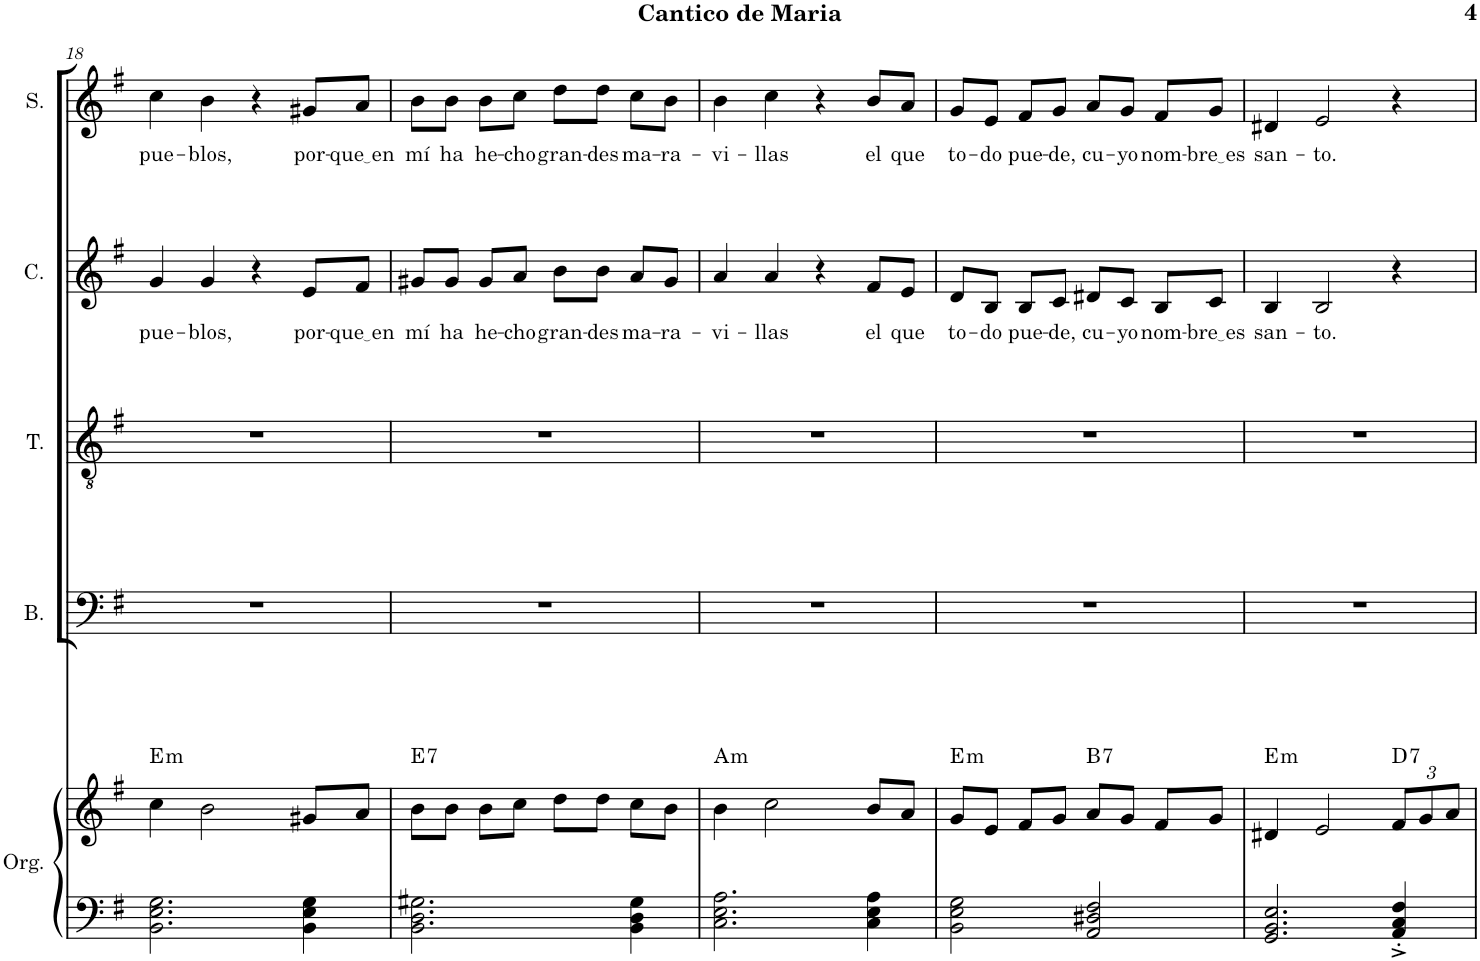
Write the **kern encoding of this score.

**kern	**kern	**harte	**kern	**kern	**kern	**text	**kern	**text
*part5	*part5	*part5	*part4	*part3	*part2	*part2	*part1	*part1
*staff6	*staff5	*	*staff4	*staff3	*staff2	*staff2	*staff1	*staff1
*I"Órgano	*	*	*I"Bajo	*I"Tenor	*I"Contralto	*	*I"Soprano	*
*	*	*	*I'B.	*I'T.	*I'C.	*	*I'S.	*
!!LO:PB:g=z
*clefF4	*clefG2	*	*clefF4	*clefGv2	*clefG2	*	*clefG2	*
*k[f#]	*k[f#]	*	*k[f#]	*k[f#]	*k[f#]	*	*k[f#]	*
*M4/4	*M4/4	*	*M4/4	*M4/4	*M4/4	*	*M4/4	*
=18	=18	=18	=18	=18	=18	=18	=18	=18
!	!	!LO:H:kt=m	!	!	!	!LO:LY:b	!	!LO:LY:b
2.BB\ 2.E\ 2.G\	4cc\	E:min	1r	1r	4g/	pue-	4cc\	pue-
!	!	!	!	!	!	!LO:LY:b	!	!LO:LY:b
.	2b\	.	.	.	4g/	-blos,	4b\	-blos,
.	.	.	.	.	4r	.	4r	.
!	!	!	!	!	!	!LO:LY:b	!	!LO:LY:b
4BB\ 4E\ 4G\	8g#X/L	.	.	.	8e/L	por-	8g#X/L	por-
!	!	!	!	!	!	!LO:LY:b	!	!LO:LY:b
.	8a/J	.	.	.	8f#/J	que en	8a/J	que en
=19	=19	=19	=19	=19	=19	=19	=19	=19
!	!	!LO:H:kt=7	!	!	!	!LO:LY:b	!	!LO:LY:b
2.BB\ 2.D\ 2.G#X\	8b\L	E:7	1r	1r	8g#X/L	mí	8b\L	mí
!	!	!	!	!	!	!LO:LY:b	!	!LO:LY:b
.	8b\J	.	.	.	8g#/J	ha	8b\J	ha
!	!	!	!	!	!	!LO:LY:b	!	!LO:LY:b
.	8b\L	.	.	.	8g#/L	he-	8b\L	he-
!	!	!	!	!	!	!LO:LY:b	!	!LO:LY:b
.	8cc\J	.	.	.	8a/J	-cho	8cc\J	-cho
!	!	!	!	!	!	!LO:LY:b	!	!LO:LY:b
.	8dd\L	.	.	.	8b\L	gran-	8dd\L	gran-
!	!	!	!	!	!	!LO:LY:b	!	!LO:LY:b
.	8dd\J	.	.	.	8b\J	-des	8dd\J	-des
!	!	!	!	!	!	!LO:LY:b	!	!LO:LY:b
4BB\ 4D\ 4G#\	8cc\L	.	.	.	8a/L	ma-	8cc\L	ma-
!	!	!	!	!	!	!LO:LY:b	!	!LO:LY:b
.	8b\J	.	.	.	8g#/J	-ra-	8b\J	-ra-
=20	=20	=20	=20	=20	=20	=20	=20	=20
!	!	!LO:H:kt=m	!	!	!	!LO:LY:b	!	!LO:LY:b
2.C\ 2.E\ 2.A\	4b\	A:min	1r	1r	4a/	-vi-	4b\	-vi-
!	!	!	!	!	!	!LO:LY:b	!	!LO:LY:b
.	2cc\	.	.	.	4a/	-llas	4cc\	-llas
.	.	.	.	.	4r	.	4r	.
!	!	!	!	!	!	!LO:LY:b	!	!LO:LY:b
4C\ 4E\ 4A\	8b/L	.	.	.	8f#/L	el	8b/L	el
!	!	!	!	!	!	!LO:LY:b	!	!LO:LY:b
.	8a/J	.	.	.	8e/J	que	8a/J	que
=21	=21	=21	=21	=21	=21	=21	=21	=21
!	!	!LO:H:kt=m	!	!	!	!LO:LY:b	!	!LO:LY:b
2BB\ 2E\ 2G\	8g/L	E:min	1r	1r	8d/L	to-	8g/L	to-
!	!	!	!	!	!	!LO:LY:b	!	!LO:LY:b
.	8e/J	.	.	.	8B/J	-do	8e/J	-do
!	!	!	!	!	!	!LO:LY:b	!	!LO:LY:b
.	8f#/L	.	.	.	8B/L	pue-	8f#/L	pue-
!	!	!	!	!	!	!LO:LY:b	!	!LO:LY:b
.	8g/J	.	.	.	8c/J	-de,	8g/J	-de,
!	!	!LO:H:kt=7	!	!	!	!LO:LY:b	!	!LO:LY:b
2AA/ 2D#X/ 2F#/	8a/L	B:7	.	.	8d#X/L	cu-	8a/L	cu-
!	!	!	!	!	!	!LO:LY:b	!	!LO:LY:b
.	8g/J	.	.	.	8c/J	-yo	8g/J	-yo
!	!	!	!	!	!	!LO:LY:b	!	!LO:LY:b
.	8f#/L	.	.	.	8B/L	nom-	8f#/L	nom-
!	!	!	!	!	!	!LO:LY:b	!	!LO:LY:b
.	8g/J	.	.	.	8c/J	bre es	8g/J	bre es
=22	=22	=22	=22	=22	=22	=22	=22	=22
!	!	!LO:H:kt=m	!	!	!	!LO:LY:b	!	!LO:LY:b
2.GG/ 2.BB/ 2.E/	4d#X/	E:min	1r	1r	4B/	san-	4d#X/	san-
!	!	!	!	!	!	!LO:LY:b	!	!LO:LY:b
.	2e/	.	.	.	2B/	-to.	2e/	-to.
*	*Xbrackettup	*	*	*	*	*	*	*
!	!	!LO:H:kt=7	!	!	!	!	!	!
4AA/'^ 4C/'^ 4F#/'^	12f#/L	D:7	.	.	4r	.	4r	.
.	12g/	.	.	.	.	.	.	.
.	12a/J	.	.	.	.	.	.	.
=	=	=	=	=	=	=	=	=
*-	*-	*-	*-	*-	*-	*-	*-	*-
